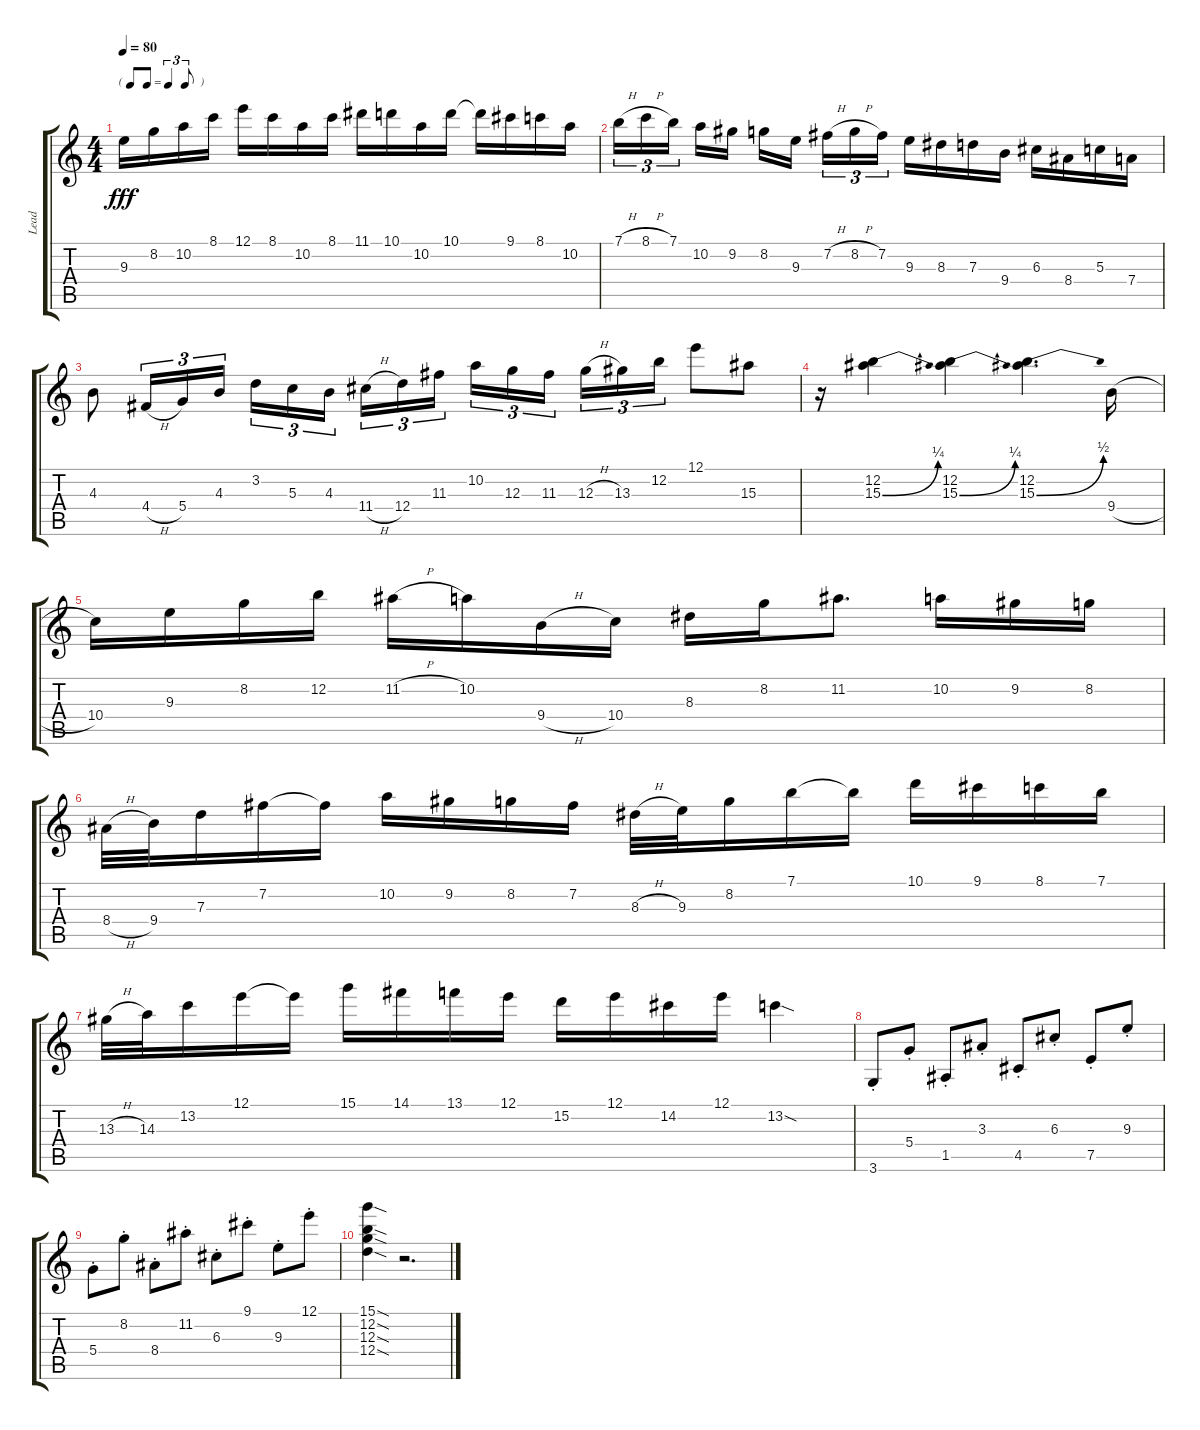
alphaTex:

\track ("Lead" "Lead") {instrument acousticguitarsteel}
\staff {score tabs}
\tuning (E4 B3 G3 D3 A2 E2) {hide}
\ts (4 4)
\tf triplet8th
\tempo 80
\clef g2
\ks c
9.3.16{dy fff} 8.2.16 10.2.16 8.1.16 12.1.16 8.1.16 10.2.16 8.1.16 11.1.16 10.1.16 10.2.16 10.1.16 10.1{t}.16 9.1.16 8.1.16 10.2.16 |
7.1{h}.16{tu (3 2)} 8.1{h}.16{tu (3 2)} 7.1.16{tu (3 2) beam splitsecondary} 10.2.16 9.2.16 8.2.16 9.3.16{beam splitsecondary} 7.2{h}.16{tu (3 2)} 8.2{h}.16{tu (3 2)} 7.2.16{tu (3 2)} 9.3.16 8.3.16 7.3.16 9.4.16 6.3.16 8.4.16 5.3.16 7.4.16 |
4.3.8 4.4{h}.16{tu (3 2)} 5.4.16{tu (3 2)} 4.3.16{tu (3 2)} 3.2.16{tu (3 2)} 5.3.16{tu (3 2)} 4.3.16{tu (3 2) beam splitsecondary} 11.4{h}.16{tu (3 2)} 12.4.16{tu (3 2)} 11.3.16{tu (3 2)} 10.2.16{tu (3 2)} 12.3.16{tu (3 2)} 11.3.16{tu (3 2) beam splitsecondary} 12.3{h}.16{tu (3 2)} 13.3.16{tu (3 2)} 12.2.16{tu (3 2)} 12.1.8 15.3.8 |
r.16 (12.2 15.3{be (bend 0 0 60 1)}).4 (12.2 15.3{be (bend 0 0 60 1)}).4 (12.2 15.3{be (bend 0 0 60 2)}).4{d} 9.4{h}.16 |
10.4.16 9.3.16 8.2.16 12.2.16 11.2{h}.16 10.2.16 9.4{h}.16 10.4.16 8.3.16 8.2.16 11.2.8{d} 10.2.16 9.2.16 8.2.16 |
8.4{h}.32 9.4.32 7.3.16 7.2.16 7.2{t}.16 10.2.16 9.2.16 8.2.16 7.2.16 8.3{h}.32 9.3.32 8.2.16 7.1.16 7.1{t}.16 10.1.16 9.1.16 8.1.16 7.1.16 |
13.3{h}.32 14.3.32 13.2.16 12.1.16 12.1{t}.16 15.1.16 14.1.16 13.1.16 12.1.16 15.2.16 12.1.16 14.2.16 12.1.16 13.2{sod}.4 |
3.6{st}.8 5.4{st}.8 1.5{st}.8 3.3{st}.8 4.5{st}.8 6.3{st}.8 7.5{st}.8 9.3{st}.8 |
5.4{st}.8 8.2{st}.8 8.4{st}.8 11.2{st}.8 6.3{st}.8 9.1{st}.8 9.3{st}.8 12.1{st}.8 |
(15.1{sod} 12.2{sod} 12.3{sod} 12.4{sod}).4 r.2{d}
